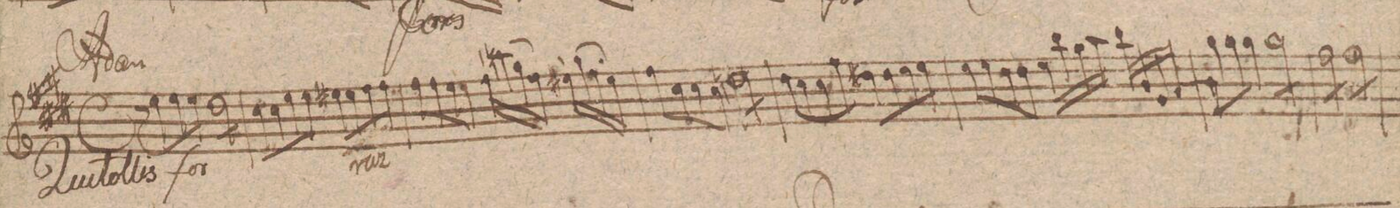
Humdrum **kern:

**kern	**dynam
*I"Violino Primo	*
*clefG2	*
*k[f#c#g#d#]	*
*met(c)	*
*M4/4	*
8r	.
8ee\L	.
8ee\	.
8ee\J	f
*2\right	*
*tremolo	*
8dd#\L	.
8dd#\	.
8dd#\	.
8dd#\J	.
*Xtremolo	*
=126	=126
8cc#\L	.
8cc#\	.
8ee\	.
8ee\J	.
8ee#X\L	.
8ee#\	.
8ff#\	.
8ff#\J	.
=127	=127
8ff#\L	.
8ff#\	.
8ee\	.
8ee\J	.
16ff#\|LL	.
(16aa\	.
16gg#\	.
16ff#\JJ)	.
16ee#X\|LL	.
(16gg#\	.
16ff#\	.
16ee#\JJ)	.
=128	=128
8ff#\L	.
8cc#\	.
8cc#\	.
8cc#\J	.
*tremolo	*
8ddn\L	.
8dd\	.
8dd\	.
8dd\J	.
=129	=129
*Xtremolo	*
8dd#\L	.
8cc#\	.
8cc#\	.
8ff#\J	.
8dd#X\L	.
8dd#\	.
8ee\	.
8ee\J	.
=130	=130
8ee\L	.
8ee\	.
8dd#\	.
8dd#\J	.
16ee\LL	.
16bb\	.
16gg#\	.
16aa\JJ	.
16bb\LL	.
16b/	.
16g#/	.
16a/JJ	.
=131	=131
8b\L	.
8gg#\	.
8gg#\	.
8gg#\J	.
*tremolo	*
8gg#\L	.
8gg#\	.
8gg#\	.
8gg#\J	.
=132	=132
8ff#\L	.
8ff#\	.
8ff#\	.
8ff#\J	.
8ff#\L	.
8ff#\	.
8ff#\	.
8ff#\J	.
=133	=133
*-	*-
